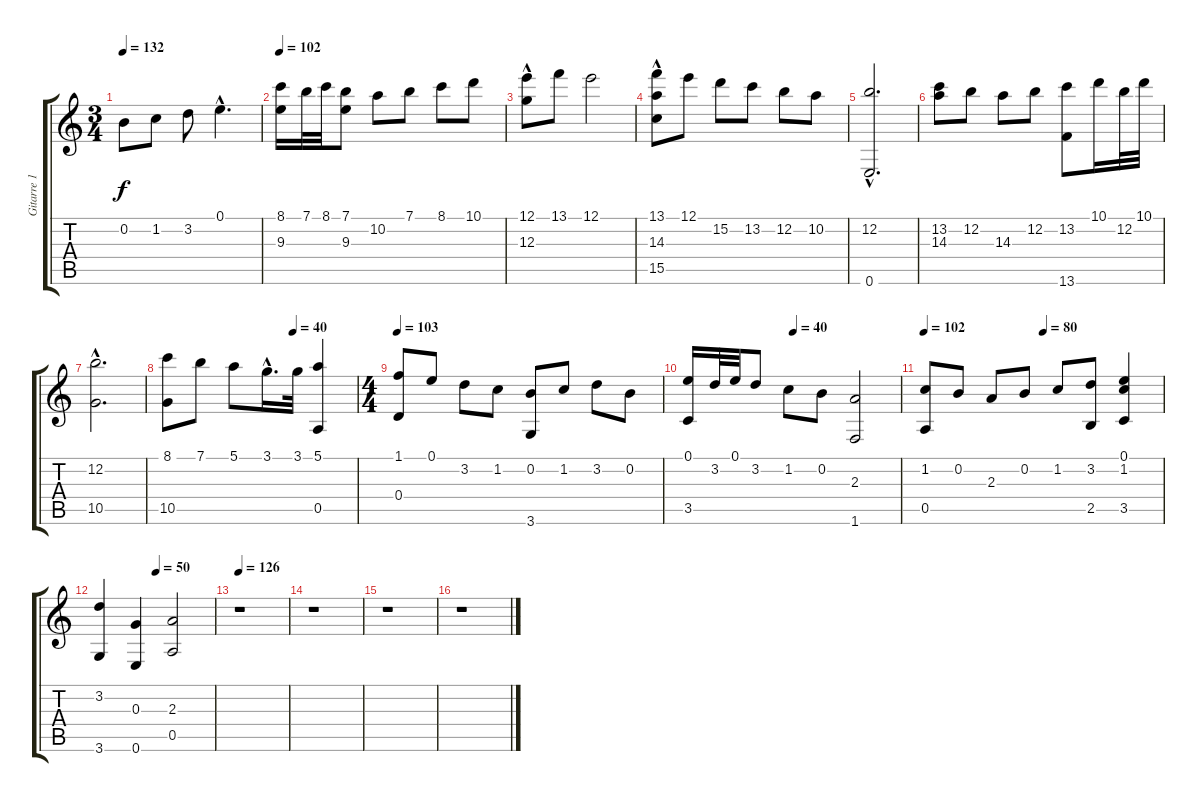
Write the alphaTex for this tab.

\track ("Gitarre 1" "Gitarre 1") {instrument acousticguitarsteel}
\staff {score tabs}
\tuning (E4 B3 G3 D3 A2 E2) {hide}
\ts (3 4)
\tempo 132
\clef g2
\ks c
0.2.8{dy f} 1.2.8 3.2.8 0.1{hac}.4{d} |
\tempo 102
(8.1 9.3).16 7.1.32 8.1.32 (7.1 9.3).8 10.2.8 7.1.8 8.1.8 10.1.8 |
(12.1 12.3{hac}).8 13.1.8 12.1.2 |
(13.1 14.3 15.5{hac}).8 12.1.8 15.2.8 13.2.8 12.2.8 10.2.8 |
(12.2{hac} 0.6{hac}).2{d} |
(13.2 14.3).8 12.2.8 14.3.8 12.2.8 (13.2 13.6).8 10.1.16 12.2.32 10.1.32 |
(12.2{hac} 10.5{hac}).2{d} |
\tempo (40 0.6666666666666666)
(8.1 10.5).8 7.1.8 5.1.8 3.1{hac}.16{d} 3.1.32 (5.1 0.5).4 |
\ts (4 4)
\tempo 103
(1.1 0.4).8 0.1.8 3.2.8 1.2.8 (0.2 3.6).8 1.2.8 3.2.8 0.2.8 |
\tempo (40 0.5)
(0.1 3.5).16 3.2.32 0.1.32 3.2.8 1.2.8 0.2.8 (2.3 1.6).2 |
\tempo 102
\tempo (80 0.5)
(1.2 0.5).8 0.2.8 2.3.8 0.2.8 1.2.8 (3.2 2.5).8 (0.1 1.2 3.5).4 |
\tempo (50 0.5)
(3.2 3.6).4 (0.3 0.6).4 (2.3 0.5).2 |
\tempo 126
r.1 |
r.1 |
r.1 |
r.1
